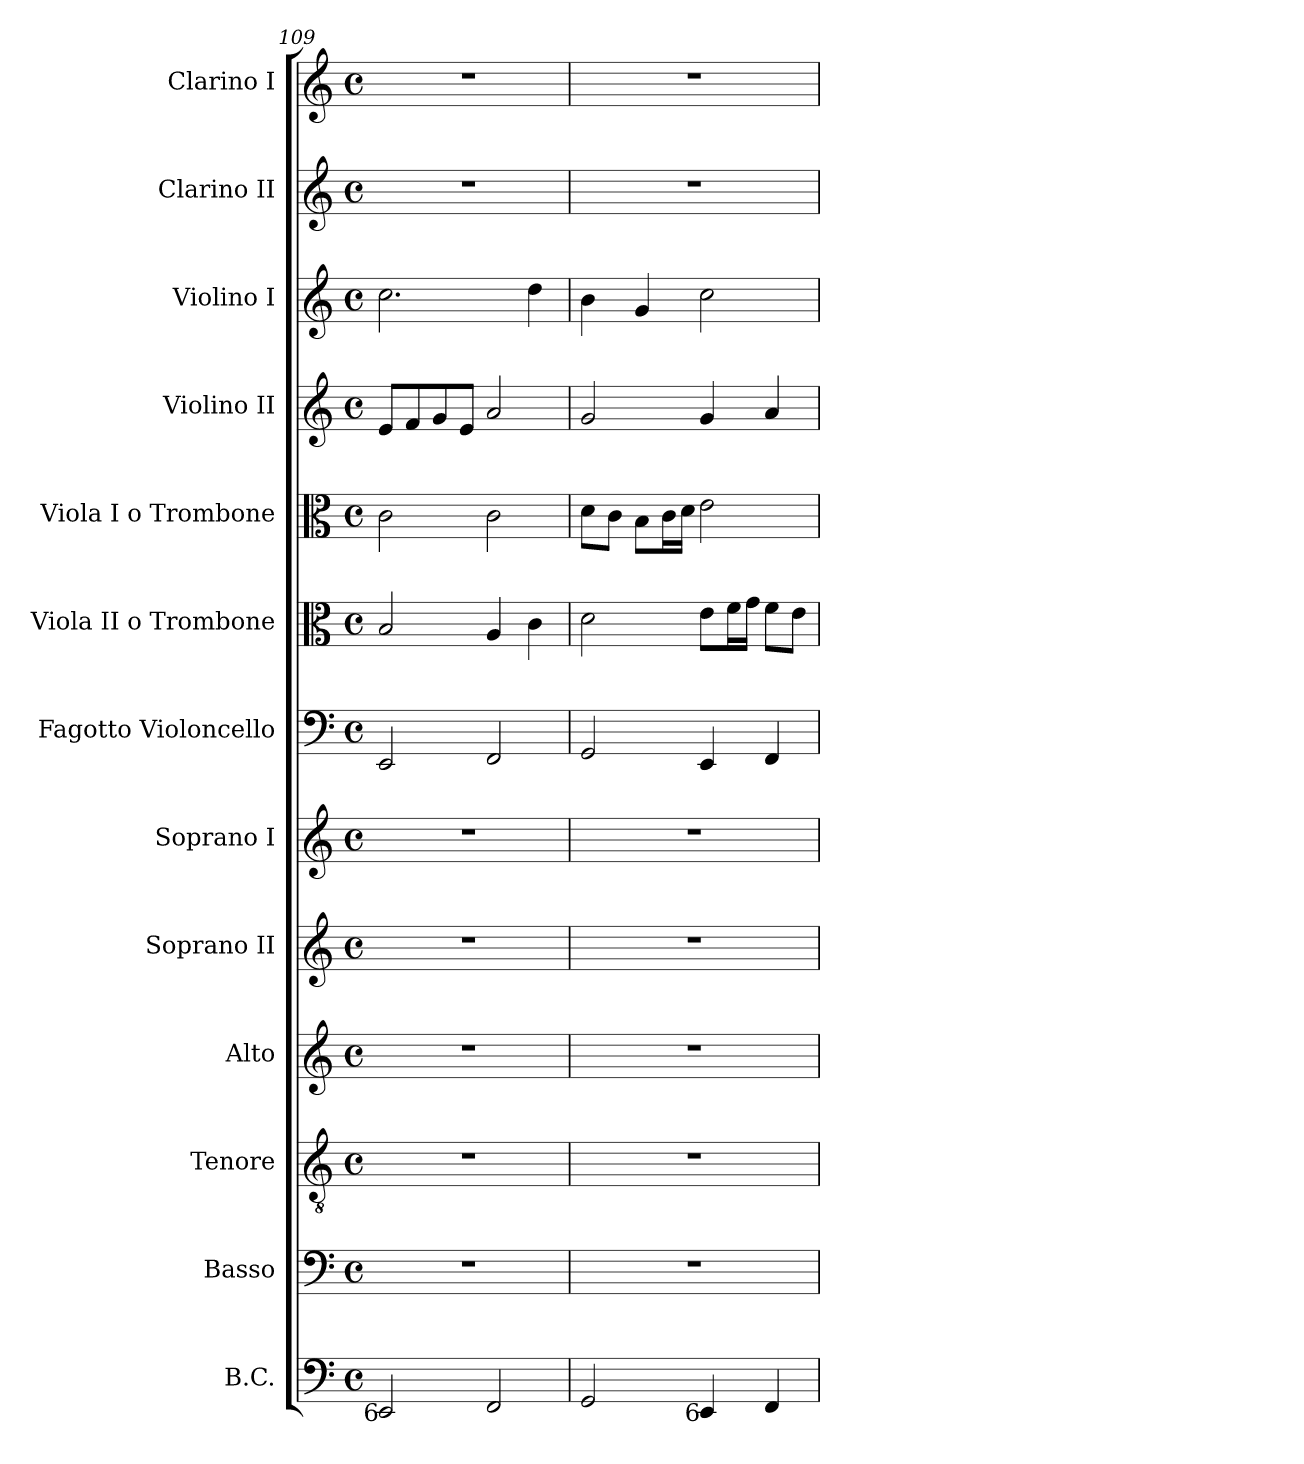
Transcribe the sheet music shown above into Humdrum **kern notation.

**kern	**kern	**kern	**kern	**kern	**kern	**kern	**kern	**kern	**kern	**kern	**kern	**kern
*part13	*part12	*part11	*part10	*part9	*part8	*part7	*part6	*part5	*part4	*part3	*part2	*part1
*staff13	*staff12	*staff11	*staff10	*staff9	*staff8	*staff7	*staff6	*staff5	*staff4	*staff3	*staff2	*staff1
*I"B.C.	*I"Basso	*I"Tenore	*I"Alto	*I"Soprano II	*I"Soprano I	*I"Fagotto Violoncello	*I"Viola II o Trombone	*I"Viola I o Trombone	*I"Violino II	*I"Violino I	*I"Clarino II	*I"Clarino I
*	*I'B.	*I'T.	*	*I'S.	*I'S.	*I'Fg.	*I'Vla.	*I'Vla.	*I'Vln. II	*I'Vln. I	*	*
*clefF4	*clefF4	*clefGv2	*clefG2	*clefG2	*clefG2	*clefF4	*clefC3	*clefC3	*clefG2	*clefG2	*clefG2	*clefG2
*	*	*ITrd7c12	*	*	*	*	*	*	*	*	*	*
*k[]	*k[]	*k[]	*k[]	*k[]	*k[]	*k[]	*k[]	*k[]	*k[]	*k[]	*k[]	*k[]
*C:	*C:	*C:	*C:	*C:	*C:	*C:	*C:	*C:	*C:	*C:	*C:	*C:
*M4/4	*M4/4	*M4/4	*M4/4	*M4/4	*M4/4	*M4/4	*M4/4	*M4/4	*M4/4	*M4/4	*M4/4	*M4/4
*met(c)	*met(c)	*met(c)	*met(c)	*met(c)	*met(c)	*met(c)	*met(c)	*met(c)	*met(c)	*met(c)	*met(c)	*met(c)
=109	=109	=109	=109	=109	=109	=109	=109	=109	=109	=109	=109	=109
!LO:TX:b:rj:t=6	!	!	!	!	!	!	!	!	!	!	!	!
2EEi/	1r	1r	1r	1r	1r	2EEi/	2Bi/	2ci\	8ei/L	2.cci\	1r	1r
.	.	.	.	.	.	.	.	.	8fi/	.	.	.
.	.	.	.	.	.	.	.	.	8gi/	.	.	.
.	.	.	.	.	.	.	.	.	8ei/J	.	.	.
2FFi/	.	.	.	.	.	2FFi/	4Ai/	2ci\	2ai/	.	.	.
.	.	.	.	.	.	.	4ci\	.	.	4ddi\	.	.
=110	=110	=110	=110	=110	=110	=110	=110	=110	=110	=110	=110	=110
2GGi/	1r	1r	1r	1r	1r	2GGi/	2di\	8di\L	2gi/	4bi\	1r	1r
.	.	.	.	.	.	.	.	8ci\J	.	.	.	.
.	.	.	.	.	.	.	.	8Bi\L	.	4gi/	.	.
.	.	.	.	.	.	.	.	16ci\L	.	.	.	.
.	.	.	.	.	.	.	.	16di\JJ	.	.	.	.
!LO:TX:b:rj:t=6	!	!	!	!	!	!	!	!	!	!	!	!
4EEi/	.	.	.	.	.	4EEi/	8ei\L	2ei\	4gi/	2cci\	.	.
.	.	.	.	.	.	.	16fi\L	.	.	.	.	.
.	.	.	.	.	.	.	16gi\JJ	.	.	.	.	.
4FFi/	.	.	.	.	.	4FFi/	8fi\L	.	4ai/	.	.	.
.	.	.	.	.	.	.	8ei\J	.	.	.	.	.
=	=	=	=	=	=	=	=	=	=	=	=	=
*-	*-	*-	*-	*-	*-	*-	*-	*-	*-	*-	*-	*-
